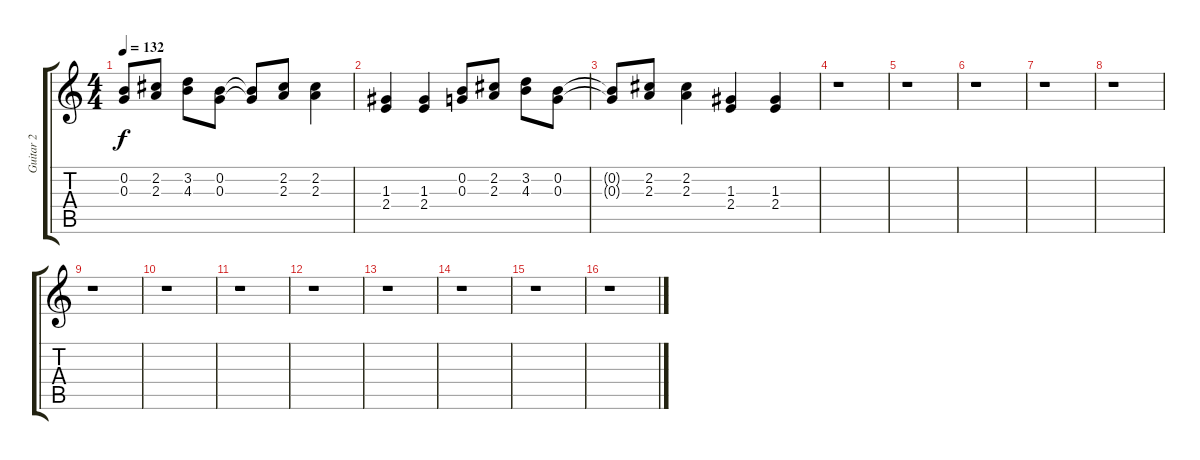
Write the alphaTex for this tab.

\track ("Guitar 2" "Guitar 2") {instrument distortionguitar}
\staff {score tabs}
\tuning (E4 B3 G3 D3 A2 E2) {hide}
\ts (4 4)
\tempo 132
\clef g2
\ks c
(0.2 0.3).8{dy f} (2.2 2.3).8 (3.2 4.3).8 (0.2 0.3).8 (0.2{t} 0.3{t}).8 (2.2 2.3).8 (2.2 2.3).4 |
(1.3 2.4).4 (1.3 2.4).4 (0.2 0.3).8 (2.2 2.3).8 (3.2 4.3).8 (0.2 0.3).8 |
(0.2{t} 0.3{t}).8 (2.2 2.3).8 (2.2 2.3).4 (1.3 2.4).4 (1.3 2.4).4 |
r.1 |
r.1 |
r.1 |
r.1 |
r.1 |
r.1 |
r.1 |
r.1 |
r.1 |
r.1 |
r.1 |
r.1 |
r.1
